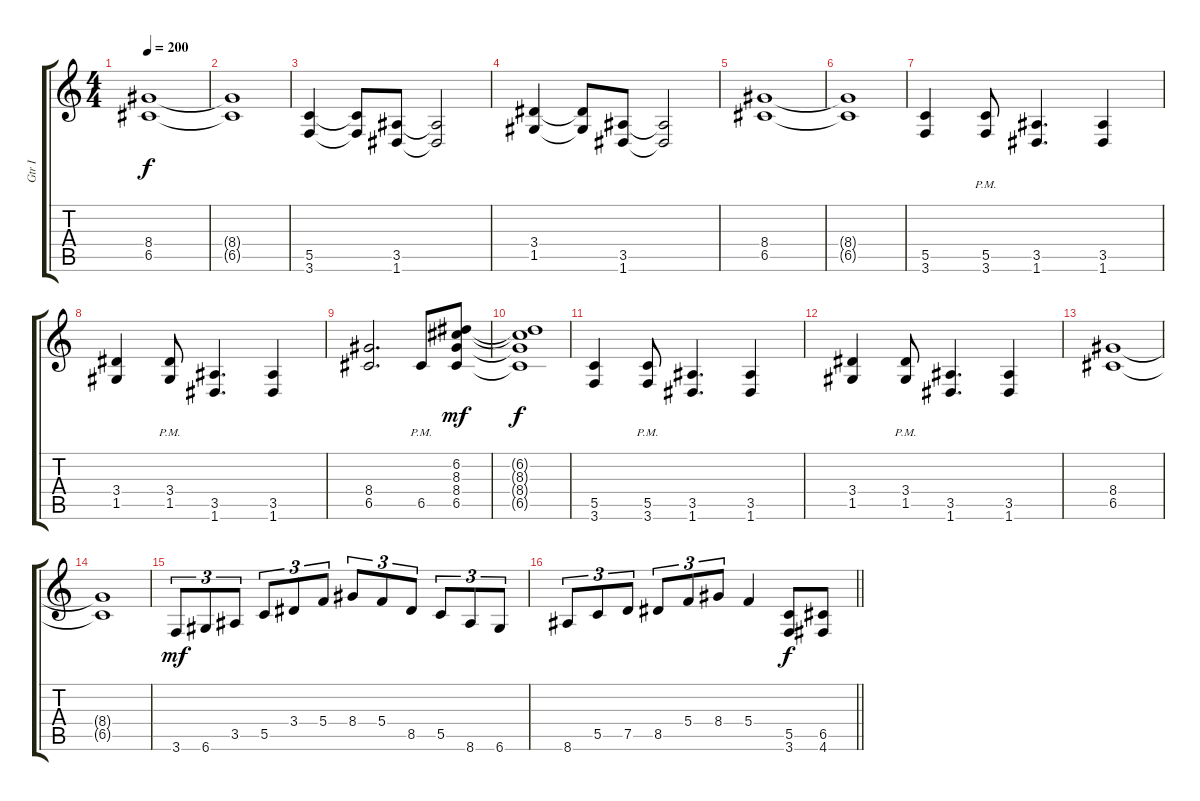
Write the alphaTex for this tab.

\track ("Gtr I" "Gtr I") {instrument overdrivenguitar}
\staff {score tabs}
\tuning (D4 A3 F3 C3 G2 D2) {hide}
\ts (4 4)
\tempo 200
\clef g2
\ks c
(8.4{t} 6.5{t}).1{dy f} |
(8.4{t} 6.5{t}).1 |
(5.5 3.6).4 (5.5{t} 3.6{t}).8 (3.5 1.6).8 (3.5{t} 1.6{t}).2 |
(3.4 1.5).4 (3.4{t} 1.5{t}).8 (3.5 1.6).8 (3.5{t} 1.6{t}).2 |
(8.4 6.5).1 |
(8.4{t} 6.5{t}).1 |
(5.5 3.6).4 (5.5{pm} 3.6{pm}).8 (3.5 1.6).4{d} (3.5 1.6).4 |
(3.4 1.5).4 (3.4{pm} 1.5{pm}).8 (3.5 1.6).4{d} (3.5 1.6).4 |
(8.4 6.5).2{d} 6.5{pm}.8 (6.2 8.3 8.4 6.5).8{dy mf} |
(6.2{t} 8.3{t} 8.4{t} 6.5{t}).1{dy f} |
(5.5 3.6).4 (5.5{pm} 3.6{pm}).8 (3.5 1.6).4{d} (3.5 1.6).4 |
(3.4 1.5).4 (3.4{pm} 1.5{pm}).8 (3.5 1.6).4{d} (3.5 1.6).4 |
(8.4 6.5).1 |
(8.4{t} 6.5{t}).1 |
3.6.8{tu (3 2) dy mf} 6.6.8{tu (3 2)} 3.5.8{tu (3 2)} 5.5.8{tu (3 2)} 3.4.8{tu (3 2)} 5.4.8{tu (3 2)} 8.4.8{tu (3 2)} 5.4.8{tu (3 2)} 8.5.8{tu (3 2)} 5.5.8{tu (3 2)} 8.6.8{tu (3 2)} 6.6.8{tu (3 2)} |
\barLineRight lightlight
8.6.8{tu (3 2)} 5.5.8{tu (3 2)} 7.5.8{tu (3 2)} 8.5.8{tu (3 2)} 5.4.8{tu (3 2)} 8.4.8{tu (3 2)} 5.4.4 (5.5 3.6).8{dy f} (6.5 4.6).8
